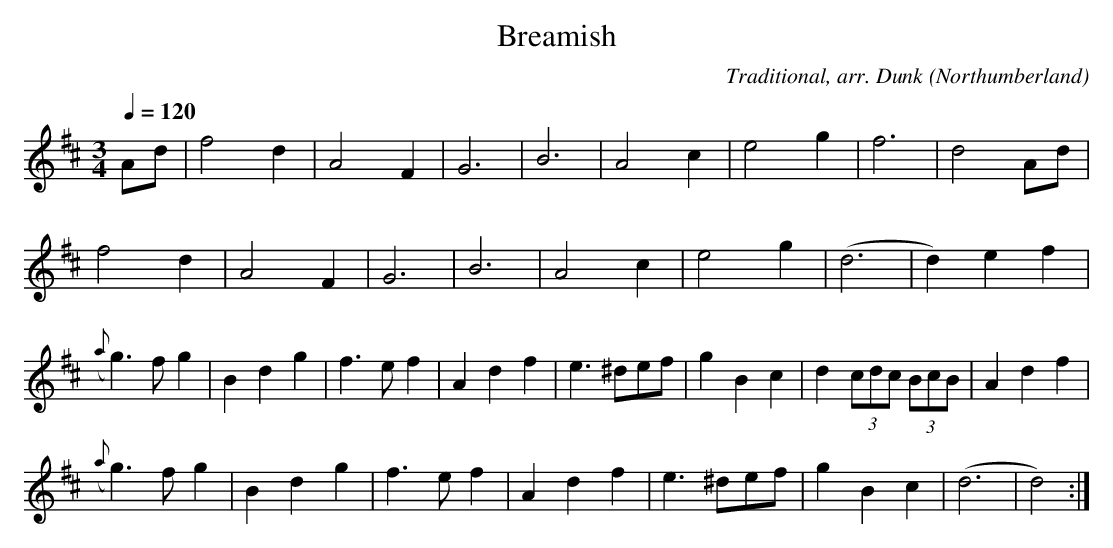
X:1
T:Breamish
O:Northumberland
C:Traditional, arr. Dunk
Q:1/4=120
L:1/8
M:3/4
K:D
Ad | f4 d2 | A4 F2 | G6 | B6 | A4 c2 | e4 g2 | f6 | d4 Ad|
f4 d2 | A4 F2 | G6 | B6 | A4 c2 | e4 g2 | (d6|d2) e2 f2 |
({a}g3) f g2 | B2 d2 g2 | f3 e f2 | A2 d2 f2 | e3 ^def | g2 B2 c2 | d2 (3cdc (3BcB | A2 d2 f2 |
({a}g3) f g2 | B2 d2 g2 | f3 e f2 | A2 d2 f2 | e3 ^def | g2 B2 c2 |(d6 |d4) :|
